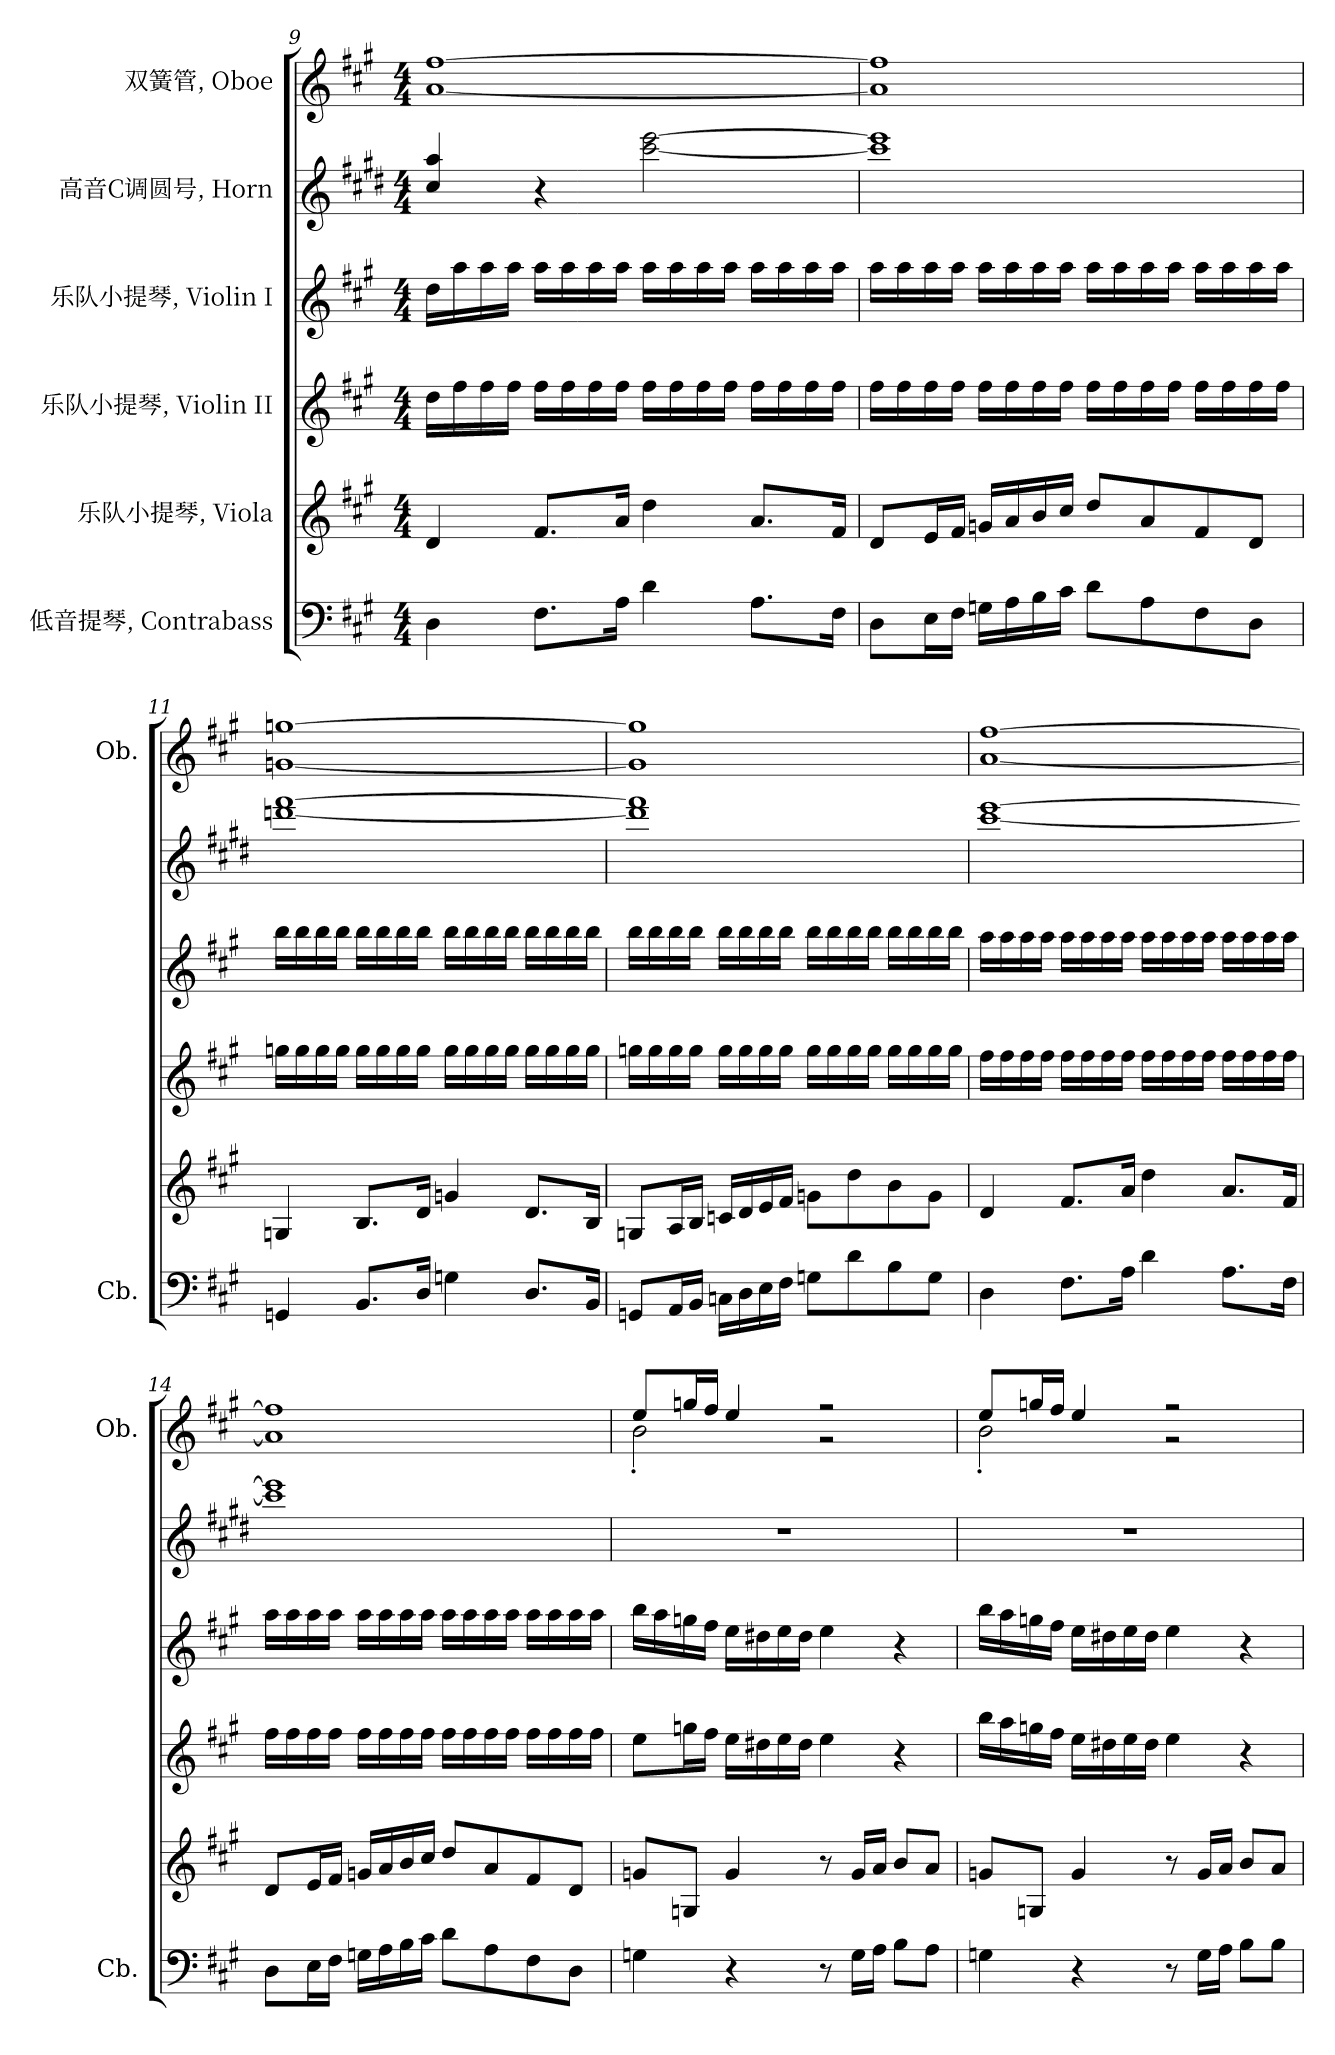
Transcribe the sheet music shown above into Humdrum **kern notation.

**kern	**kern	**kern	**kern	**kern	**kern
*part6	*part5	*part4	*part3	*part2	*part1
*staff6	*staff5	*staff4	*staff3	*staff2	*staff1
*I"低音提琴, Contrabass	*I"乐队小提琴, Viola	*I"乐队小提琴, Violin II	*I"乐队小提琴, Violin I	*I"高音C调圆号, Horn	*I"双簧管, Oboe
*I'Cb.	*	*	*	*	*I'Ob.
*clefF4	*clefG2	*clefG2	*clefG2	*clefG2	*clefG2
*ITrd7c12	*	*	*	*ITrd4c7	*
*k[f#c#g#]	*k[f#c#g#]	*k[f#c#g#]	*k[f#c#g#]	*k[f#c#g#]	*k[f#c#g#]
*M4/4	*M4/4	*M4/4	*M4/4	*M4/4	*M4/4
=9	=9	=9	=9	=9	=9
4DD\	4d/	16dd\LL	16dd\LL	4f#/ 4dd/	[1a [1ff#
.	.	16ff#\	16aa\	.	.
.	.	16ff#\	16aa\	.	.
.	.	16ff#\JJ	16aa\JJ	.	.
8.FF#\L	8.f#/L	16ff#\LL	16aa\LL	4r	.
.	.	16ff#\	16aa\	.	.
.	.	16ff#\	16aa\	.	.
16AA\Jk	16a/Jk	16ff#\JJ	16aa\JJ	.	.
4D\	4dd\	16ff#\LL	16aa\LL	[2ff#\ [2aa\	.
.	.	16ff#\	16aa\	.	.
.	.	16ff#\	16aa\	.	.
.	.	16ff#\JJ	16aa\JJ	.	.
8.AA\L	8.a/L	16ff#\LL	16aa\LL	.	.
.	.	16ff#\	16aa\	.	.
.	.	16ff#\	16aa\	.	.
16FF#\Jk	16f#/Jk	16ff#\JJ	16aa\JJ	.	.
!!LO:LB:g=z
=10	=10	=10	=10	=10	=10
8DD\L	8d/L	16ff#\LL	16aa\LL	1ff#] 1aa]	1a] 1ff#]
.	.	16ff#\	16aa\	.	.
16EE\L	16e/L	16ff#\	16aa\	.	.
16FF#\JJ	16f#/JJ	16ff#\JJ	16aa\JJ	.	.
16GGn\LL	16gn/LL	16ff#\LL	16aa\LL	.	.
16AA\	16a/	16ff#\	16aa\	.	.
16BB\	16b/	16ff#\	16aa\	.	.
16C#\JJ	16cc#/JJ	16ff#\JJ	16aa\JJ	.	.
8D\L	8dd/L	16ff#\LL	16aa\LL	.	.
.	.	16ff#\	16aa\	.	.
8AA\	8a/	16ff#\	16aa\	.	.
.	.	16ff#\JJ	16aa\JJ	.	.
8FF#\	8f#/	16ff#\LL	16aa\LL	.	.
.	.	16ff#\	16aa\	.	.
8DD\J	8d/J	16ff#\	16aa\	.	.
.	.	16ff#\JJ	16aa\JJ	.	.
!!LO:PB:g=z
=11	=11	=11	=11	=11	=11
4GGGn/	4Gn/	16ggn\LL	16bb\LL	[1ggn [1bb	[1gn [1ggn
.	.	16gg\	16bb\	.	.
.	.	16gg\	16bb\	.	.
.	.	16gg\JJ	16bb\JJ	.	.
8.BBB/L	8.B/L	16gg\LL	16bb\LL	.	.
.	.	16gg\	16bb\	.	.
.	.	16gg\	16bb\	.	.
16DD/Jk	16d/Jk	16gg\JJ	16bb\JJ	.	.
4GGn\	4gn/	16gg\LL	16bb\LL	.	.
.	.	16gg\	16bb\	.	.
.	.	16gg\	16bb\	.	.
.	.	16gg\JJ	16bb\JJ	.	.
8.DD/L	8.d/L	16gg\LL	16bb\LL	.	.
.	.	16gg\	16bb\	.	.
.	.	16gg\	16bb\	.	.
16BBB/Jk	16B/Jk	16gg\JJ	16bb\JJ	.	.
!!LO:LB:g=z
=12	=12	=12	=12	=12	=12
8GGGn/L	8Gn/L	16ggn\LL	16bb\LL	1gg] 1bb]	1g] 1gg]
.	.	16gg\	16bb\	.	.
16AAA/L	16A/L	16gg\	16bb\	.	.
16BBB/JJ	16B/JJ	16gg\JJ	16bb\JJ	.	.
16CCn\LL	16cn/LL	16gg\LL	16bb\LL	.	.
16DD\	16d/	16gg\	16bb\	.	.
16EE\	16e/	16gg\	16bb\	.	.
16FF#\JJ	16f#/JJ	16gg\JJ	16bb\JJ	.	.
8GGn\L	8gn\L	16gg\LL	16bb\LL	.	.
.	.	16gg\	16bb\	.	.
8D\	8dd\	16gg\	16bb\	.	.
.	.	16gg\JJ	16bb\JJ	.	.
8BB\	8b\	16gg\LL	16bb\LL	.	.
.	.	16gg\	16bb\	.	.
8GG\J	8g\J	16gg\	16bb\	.	.
.	.	16gg\JJ	16bb\JJ	.	.
!!LO:PB:g=z
=13	=13	=13	=13	=13	=13
4DD\	4d/	16ff#\LL	16aa\LL	[1ff# [1aa	[1a [1ff#
.	.	16ff#\	16aa\	.	.
.	.	16ff#\	16aa\	.	.
.	.	16ff#\JJ	16aa\JJ	.	.
8.FF#\L	8.f#/L	16ff#\LL	16aa\LL	.	.
.	.	16ff#\	16aa\	.	.
.	.	16ff#\	16aa\	.	.
16AA\Jk	16a/Jk	16ff#\JJ	16aa\JJ	.	.
4D\	4dd\	16ff#\LL	16aa\LL	.	.
.	.	16ff#\	16aa\	.	.
.	.	16ff#\	16aa\	.	.
.	.	16ff#\JJ	16aa\JJ	.	.
8.AA\L	8.a/L	16ff#\LL	16aa\LL	.	.
.	.	16ff#\	16aa\	.	.
.	.	16ff#\	16aa\	.	.
16FF#\Jk	16f#/Jk	16ff#\JJ	16aa\JJ	.	.
!!LO:LB:g=z
=14	=14	=14	=14	=14	=14
8DD\L	8d/L	16ff#\LL	16aa\LL	1ff#] 1aa]	1a] 1ff#]
.	.	16ff#\	16aa\	.	.
16EE\L	16e/L	16ff#\	16aa\	.	.
16FF#\JJ	16f#/JJ	16ff#\JJ	16aa\JJ	.	.
16GGn\LL	16gn/LL	16ff#\LL	16aa\LL	.	.
16AA\	16a/	16ff#\	16aa\	.	.
16BB\	16b/	16ff#\	16aa\	.	.
16C#\JJ	16cc#/JJ	16ff#\JJ	16aa\JJ	.	.
8D\L	8dd/L	16ff#\LL	16aa\LL	.	.
.	.	16ff#\	16aa\	.	.
8AA\	8a/	16ff#\	16aa\	.	.
.	.	16ff#\JJ	16aa\JJ	.	.
8FF#\	8f#/	16ff#\LL	16aa\LL	.	.
.	.	16ff#\	16aa\	.	.
8DD\J	8d/J	16ff#\	16aa\	.	.
.	.	16ff#\JJ	16aa\JJ	.	.
=15	=15	=15	=15	=15	=15
*	*	*	*	*	*^
4GGn\	8gn/L	8ee\L	16bb\LL	1r	8ee/L	2b'\
.	.	.	16aa\	.	.	.
.	8Gn/J	16ggn\L	16ggn\	.	16ggn/L	.
.	.	16ff#\JJ	16ff#\JJ	.	16ff#/JJ	.
4r	4g/	16ee\LL	16ee\LL	.	4ee/	.
.	.	16dd#X\	16dd#X\	.	.	.
.	.	16ee\	16ee\	.	.	.
.	.	16dd#\JJ	16dd#\JJ	.	.	.
8r	8r	4ee\	4ee\	.	2r	2r
16GG\LL	16g/LL	.	.	.	.	.
16AA\JJ	16a/JJ	.	.	.	.	.
8BB\L	8b/L	4r	4r	.	.	.
8AA\J	8a/J	.	.	.	.	.
!!LO:PB:g=z	!!
=16	=16	=16	=16	=16	=16	=16
4GGn\	8gn/L	16bb\LL	16bb\LL	1r	8ee/L	2b'\
.	.	16aa\	16aa\	.	.	.
.	8Gn/J	16ggn\	16ggn\	.	16ggn/L	.
.	.	16ff#\JJ	16ff#\JJ	.	16ff#/JJ	.
4r	4g/	16ee\LL	16ee\LL	.	4ee/	.
.	.	16dd#X\	16dd#X\	.	.	.
.	.	16ee\	16ee\	.	.	.
.	.	16dd#\JJ	16dd#\JJ	.	.	.
8r	8r	4ee\	4ee\	.	2r	2r
16GG\LL	16g/LL	.	.	.	.	.
16AA\JJ	16a/JJ	.	.	.	.	.
8BB\L	8b/L	4r	4r	.	.	.
8BB\J	8a/J	.	.	.	.	.
*	*	*	*	*	*v	*v
=	=	=	=	=	=
*-	*-	*-	*-	*-	*-
